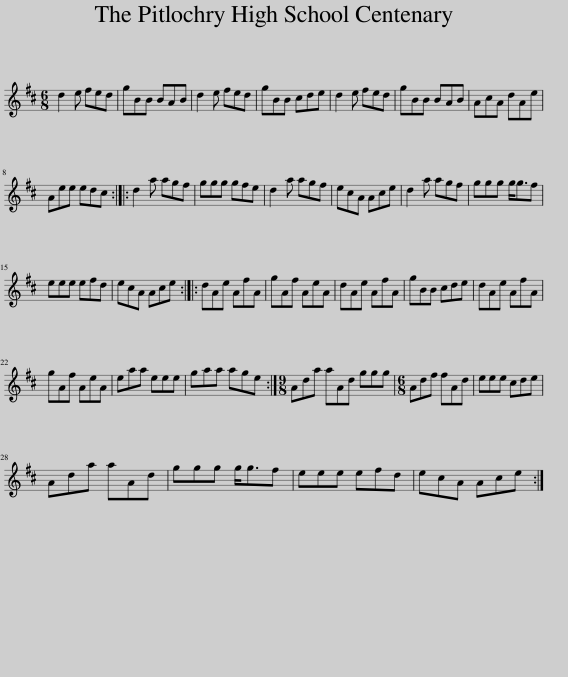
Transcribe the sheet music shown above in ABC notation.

X:1
L:1/8
M:6/8
I:linebreak $
K:D
V:1 treble
V:1
 d2 e fed | gBB BAB | d2 e fed | gBB cde | d2 e fed | %5
 gBB BAB | AcA dAe |$ Aee edc :: d2 a agf | ggg gfe | %10
 d2 a agf | ecA Ace | d2 a agf | ggg g<gf |$ eee efd | %15
 ecA Ace :: dAe AfA | gAf AeA | dAe AfA | gBB cde | %20
 dAe AfA |$ gAf AeA | eaa eee | gaa age :|[M:9/8] Ada aAd ggg | %25
[M:6/8] Adf fAd | eee cde |$ Ada aAd | ggg g<gf | eee efd | %30
 ecA Ace :| %31
